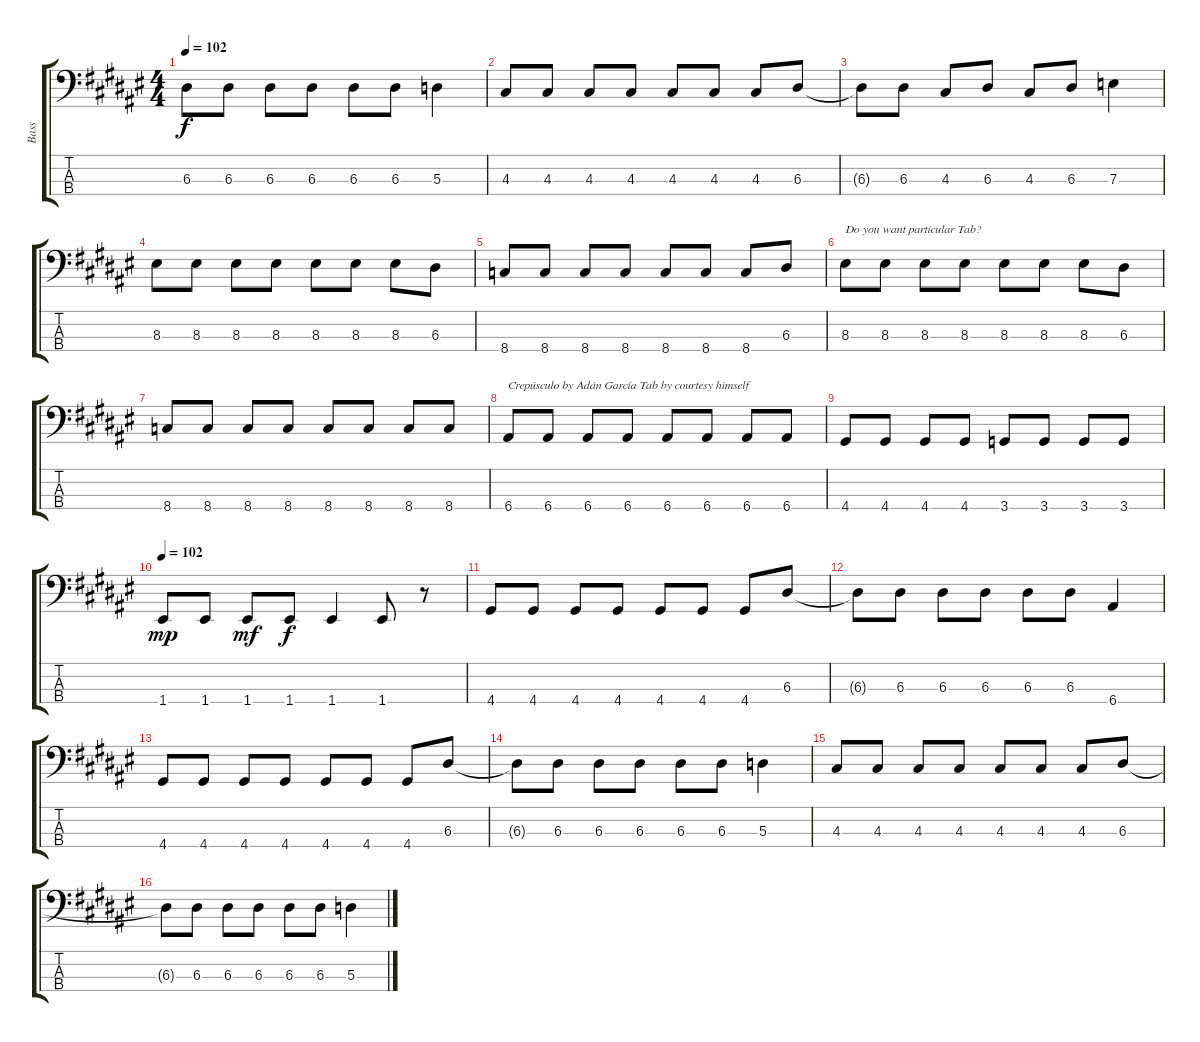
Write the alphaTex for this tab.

\track ("Bass" "Bass") {instrument electricbassfinger}
\staff {score tabs}
\tuning (G2 D2 A1 E1) {hide}
\ts (4 4)
\tempo 102
\clef f4
\ks f#
6.3{t}.8{dy f} 6.3.8 6.3.8 6.3.8 6.3.8 6.3.8 5.3.4 |
4.3.8 4.3.8 4.3.8 4.3.8 4.3.8 4.3.8 4.3.8 6.3.8 |
6.3{t}.8 6.3.8 4.3.8 6.3.8 4.3.8 6.3.8 7.3.4 |
8.3.8 8.3.8 8.3.8 8.3.8 8.3.8 8.3.8 8.3.8 6.3.8 |
8.4.8 8.4.8 8.4.8 8.4.8 8.4.8 8.4.8 8.4.8 6.3.8 |
8.3.8{txt "Do you want particular Tab?"} 8.3.8 8.3.8 8.3.8 8.3.8 8.3.8 8.3.8 6.3.8 |
8.4.8 8.4.8 8.4.8 8.4.8 8.4.8 8.4.8 8.4.8 8.4.8 |
6.4.8{txt "Crepúsculo by Adán García Tab by courtesy himself"} 6.4.8 6.4.8 6.4.8 6.4.8 6.4.8 6.4.8 6.4.8 |
4.4.8 4.4.8 4.4.8 4.4.8 3.4.8 3.4.8 3.4.8 3.4.8 |
\tempo 102
1.4.8{dy mp} 1.4.8 1.4.8{dy mf} 1.4.8{dy f} 1.4.4 1.4.8 r.8 |
4.4.8 4.4.8 4.4.8 4.4.8 4.4.8 4.4.8 4.4.8 6.3.8 |
6.3{t}.8 6.3.8 6.3.8 6.3.8 6.3.8 6.3.8 6.4.4 |
4.4.8 4.4.8 4.4.8 4.4.8 4.4.8 4.4.8 4.4.8 6.3.8 |
6.3{t}.8 6.3.8 6.3.8 6.3.8 6.3.8 6.3.8 5.3.4 |
4.3.8 4.3.8 4.3.8 4.3.8 4.3.8 4.3.8 4.3.8 6.3.8 |
6.3{t}.8 6.3.8 6.3.8 6.3.8 6.3.8 6.3.8 5.3.4
